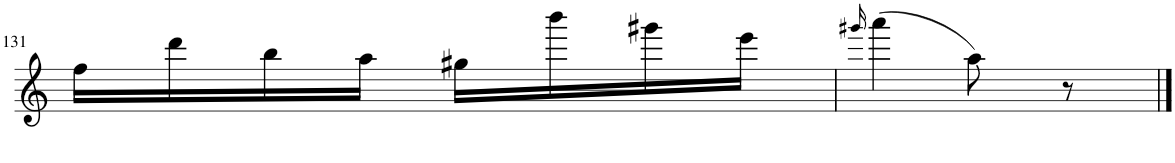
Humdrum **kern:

**kern
*part1
*staff1
*I"Violin
*I'Vln.
!!LO:PB:g=z
*clefG2
*k[]
*M2/4
=131
16ff\LL
16ddd\
16bb\
16aa\JJ
16gg#X\LL
16bbb\
16ggg#X\
16eee\JJ
=132
16qggg#X/
(4aaa\
8aa\)
8r
==
*-
